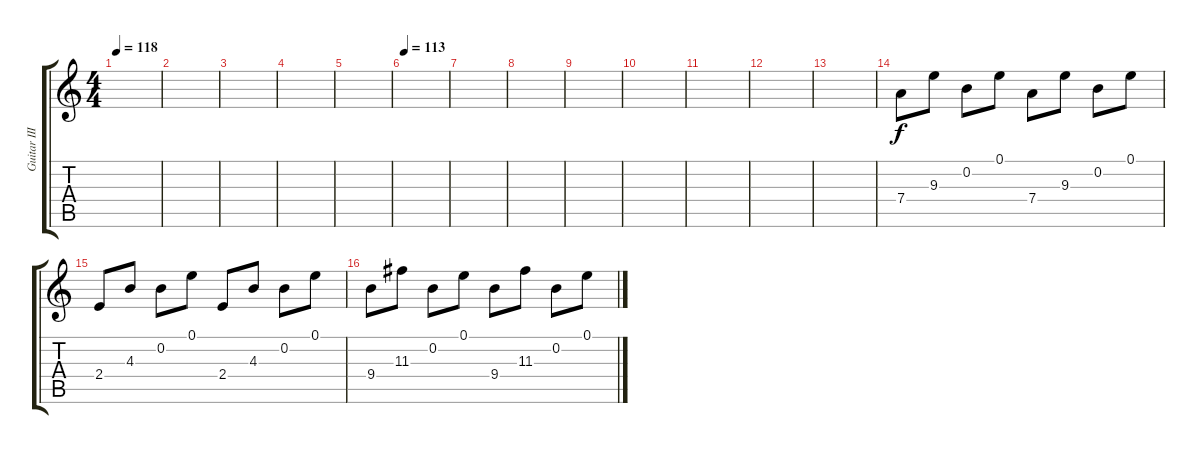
\track ("Guitar III" "Guitar III") {instrument acousticguitarsteel}
\staff {score tabs}
\tuning (E4 B3 G3 D3 A2 E2) {hide}
\ts (4 4)
\tempo 118
\clef g2
\ks c
|
|
|
|
|
\tempo 113
|
|
|
|
|
|
|
|
7.4.8{dy f} 9.3.8 0.2.8 0.1.8 7.4.8 9.3.8 0.2.8 0.1.8 |
2.4.8 4.3.8 0.2.8 0.1.8 2.4.8 4.3.8 0.2.8 0.1.8 |
9.4.8 11.3.8 0.2.8 0.1.8 9.4.8 11.3.8 0.2.8 0.1.8
